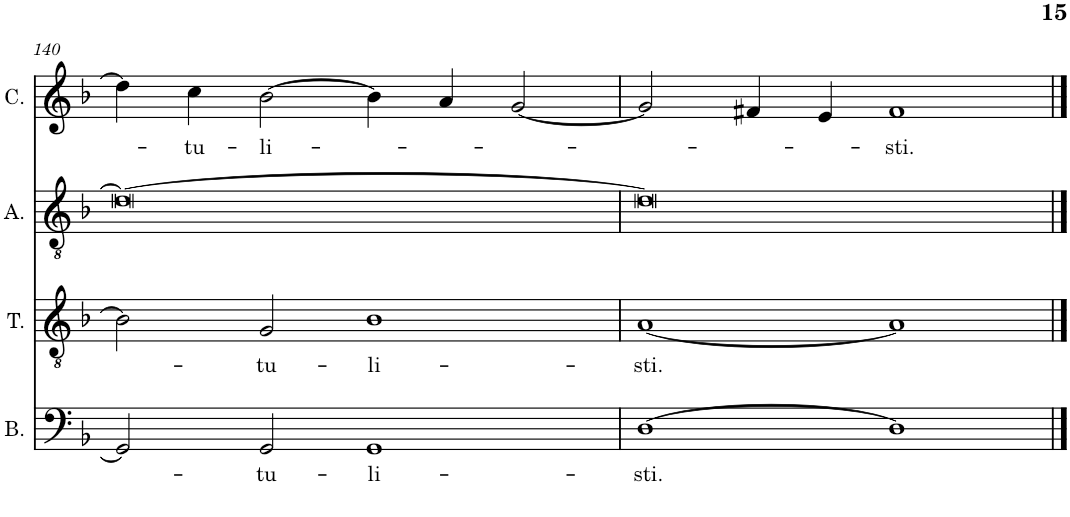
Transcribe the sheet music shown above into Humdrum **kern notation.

**kern	**text	**kern	**text	**kern	**kern	**text
*part4	*part4	*part3	*part3	*part2	*part1	*part1
*staff4	*staff4	*staff3	*staff3	*staff2	*staff1	*staff1
*I"Bassus	*	*I"Tenor	*	*I"Altus	*I"Cantus	*
*I'B.	*	*I'T.	*	*I'A.	*I'C.	*
!!LO:PB:g=z
*clefF4	*	*clefGv2	*	*clefGv2	*clefG2	*
*k[b-]	*	*k[b-]	*	*k[b-]	*k[b-]	*
*M4/2	*	*M4/2	*	*M4/2	*M4/2	*
=140	=140	=140	=140	=140	=140	=140
2GG/]	.	2B-\]	.	0d_	4dd\]	.
!	!	!	!	!	!	!LO:LY:b
.	.	.	.	.	4cc\	-tu-
!	!LO:LY:b	!	!LO:LY:b	!	!	!LO:LY:b
2GG/	-tu-	2G/	-tu-	.	[2b-\	-li-
!	!LO:LY:b	!	!LO:LY:b	!	!	!
1GG	-li-	1B-	-li-	.	4b-\]	.
.	.	.	.	.	4a/	.
.	.	.	.	.	[2g/	.
=141	=141	=141	=141	=141	=141	=141
!	!LO:LY:b	!	!LO:LY:b	!	!	!
[1D	-sti.	[1A	-sti.	0d]	2g/]	.
.	.	.	.	.	4f#X/	.
.	.	.	.	.	4e/	.
!	!	!	!	!	!	!LO:LY:b
1D]	.	1A]	.	.	1f#	-sti.
==	==	==	==	==	==	==
*-	*-	*-	*-	*-	*-	*-
